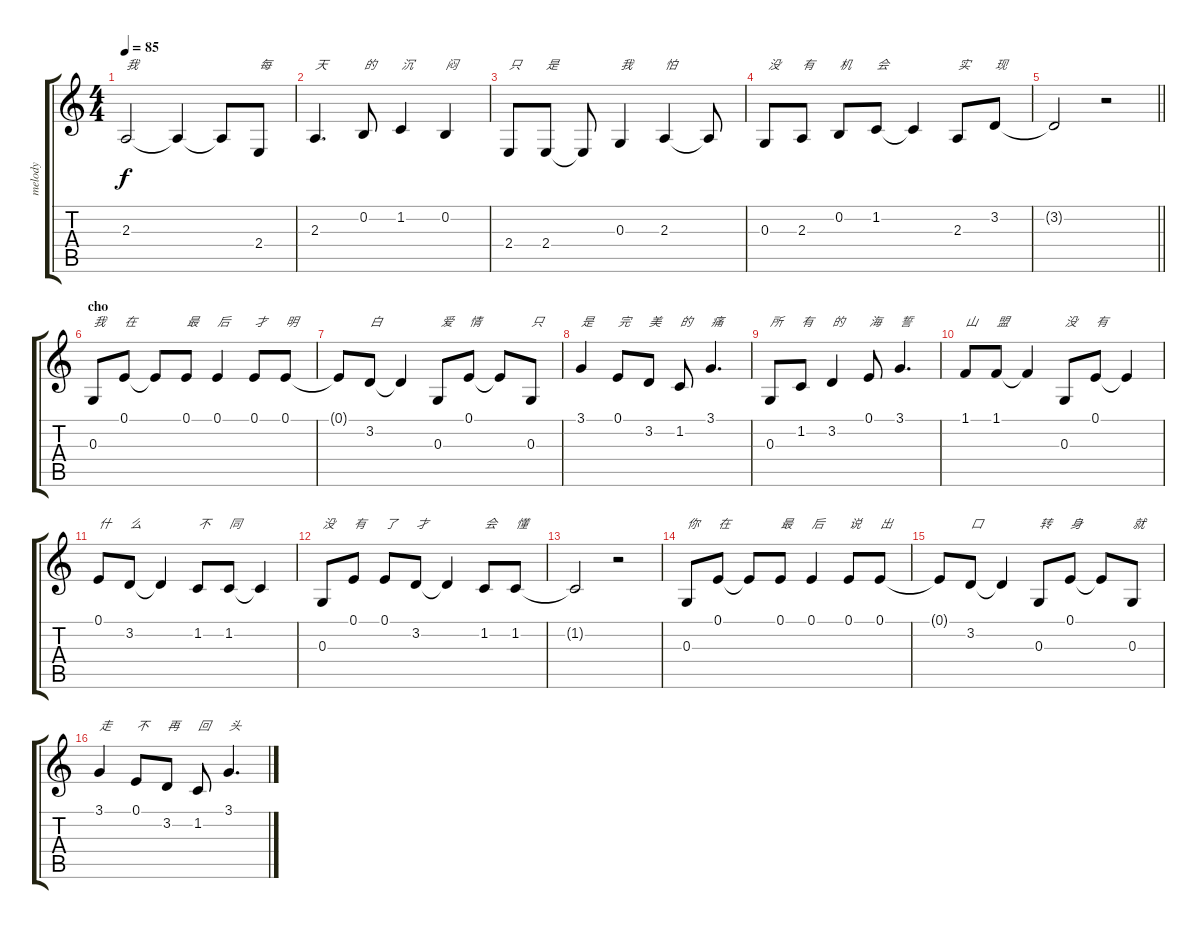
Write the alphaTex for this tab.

\track ("melody" "melody") {instrument violin}
\staff {score tabs}
\tuning (E4 B3 G3 D3 A2 E2) {hide}
\ts (4 4)
\tempo 85
\clef g2
\ks c
2.3.2{txt "我   " dy f} 2.3{t}.4 2.3{t}.8 2.4.8{txt "每"} |
2.3.4{d txt "天"} 0.2.8{txt "的 "} 1.2.4{txt "沉"} 0.2.4{txt "闷"} |
2.4.8{txt "只"} 2.4.8{txt "是"} 2.4{t}.8 0.3.4{txt "我"} 2.3.4{txt "怕   "} 2.3{t}.8 |
0.3.8{txt " 没"} 2.3.8{txt "有"} 0.2.8{txt "机"} 1.2.8{txt "会"} 1.2{t}.4 2.3.8{txt "实"} 3.2.8{txt "现 "} |
\barLineRight lightlight
3.2{t}.2 r.2 |
\section ("" "cho")
0.3.8{txt "我"} 0.1.8{txt "在"} 0.1{t}.8 0.1.8{txt "最"} 0.1.4{txt "后"} 0.1.8{txt "才"} 0.1.8{txt "明"} |
0.1{t}.8 3.2.8{txt "白 "} 3.2{t}.4 0.3.8{txt " 爱"} 0.1.8{txt "情"} 0.1{t}.8 0.3.8{txt "只"} |
3.1.4{txt "是 "} 0.1.8{txt "完"} 3.2.8{txt "美"} 1.2.8{txt "的"} 3.1.4{d txt "痛"} |
0.3.8{txt "所"} 1.2.8{txt "有 "} 3.2.4{txt "的  "} 0.1.8{txt "海"} 3.1.4{d txt "誓"} |
1.1.8{txt "山"} 1.1.8{txt "盟  "} 1.1{t}.4 0.3.8{txt "没"} 0.1.8{txt "有"} 0.1{t}.4 |
0.1.8{txt "什"} 3.2.8{txt "么 "} 3.2{t}.4 1.2.8{txt "不 "} 1.2.8{txt "同"} 1.2{t}.4 |
0.3.8{txt "没"} 0.1.8{txt "有"} 0.1.8{txt "了"} 3.2.8{txt "才"} 3.2{t}.4 1.2.8{txt "会"} 1.2.8{txt "懂"} |
1.2{t}.2 r.2 |
0.3.8{txt "你"} 0.1.8{txt "在"} 0.1{t}.8 0.1.8{txt "最"} 0.1.4{txt "后"} 0.1.8{txt "说"} 0.1.8{txt "出"} |
0.1{t}.8 3.2.8{txt "口  "} 3.2{t}.4 0.3.8{txt "转"} 0.1.8{txt "身"} 0.1{t}.8 0.3.8{txt "就"} |
3.1.4{txt "走 "} 0.1.8{txt "不"} 3.2.8{txt "再"} 1.2.8{txt "回"} 3.1.4{d txt "头"}
